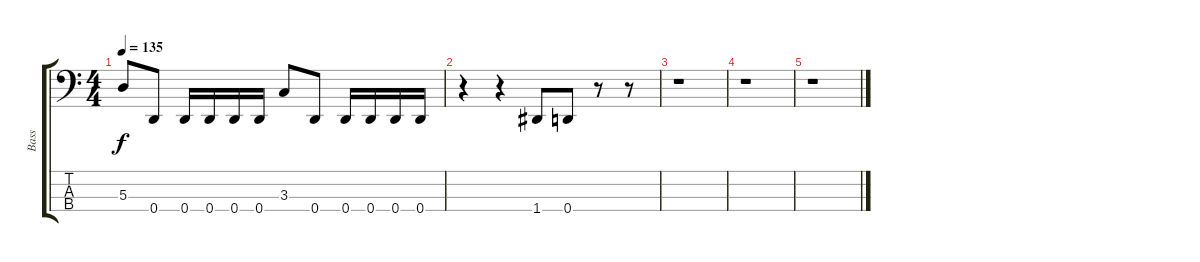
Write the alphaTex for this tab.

\track ("Bass" "Bass") {instrument electricbasspick}
\staff {score tabs}
\tuning (G2 D2 A1 D1) {hide}
\ts (4 4)
\tempo 135
\clef f4
\ks c
5.3.8{dy f} 0.4.8 0.4.16 0.4.16 0.4.16 0.4.16 3.3.8 0.4.8 0.4.16 0.4.16 0.4.16 0.4.16 |
r.4 r.4 1.4.8 0.4.8 r.8 r.8 |
r.1 |
r.1 |
r.1
